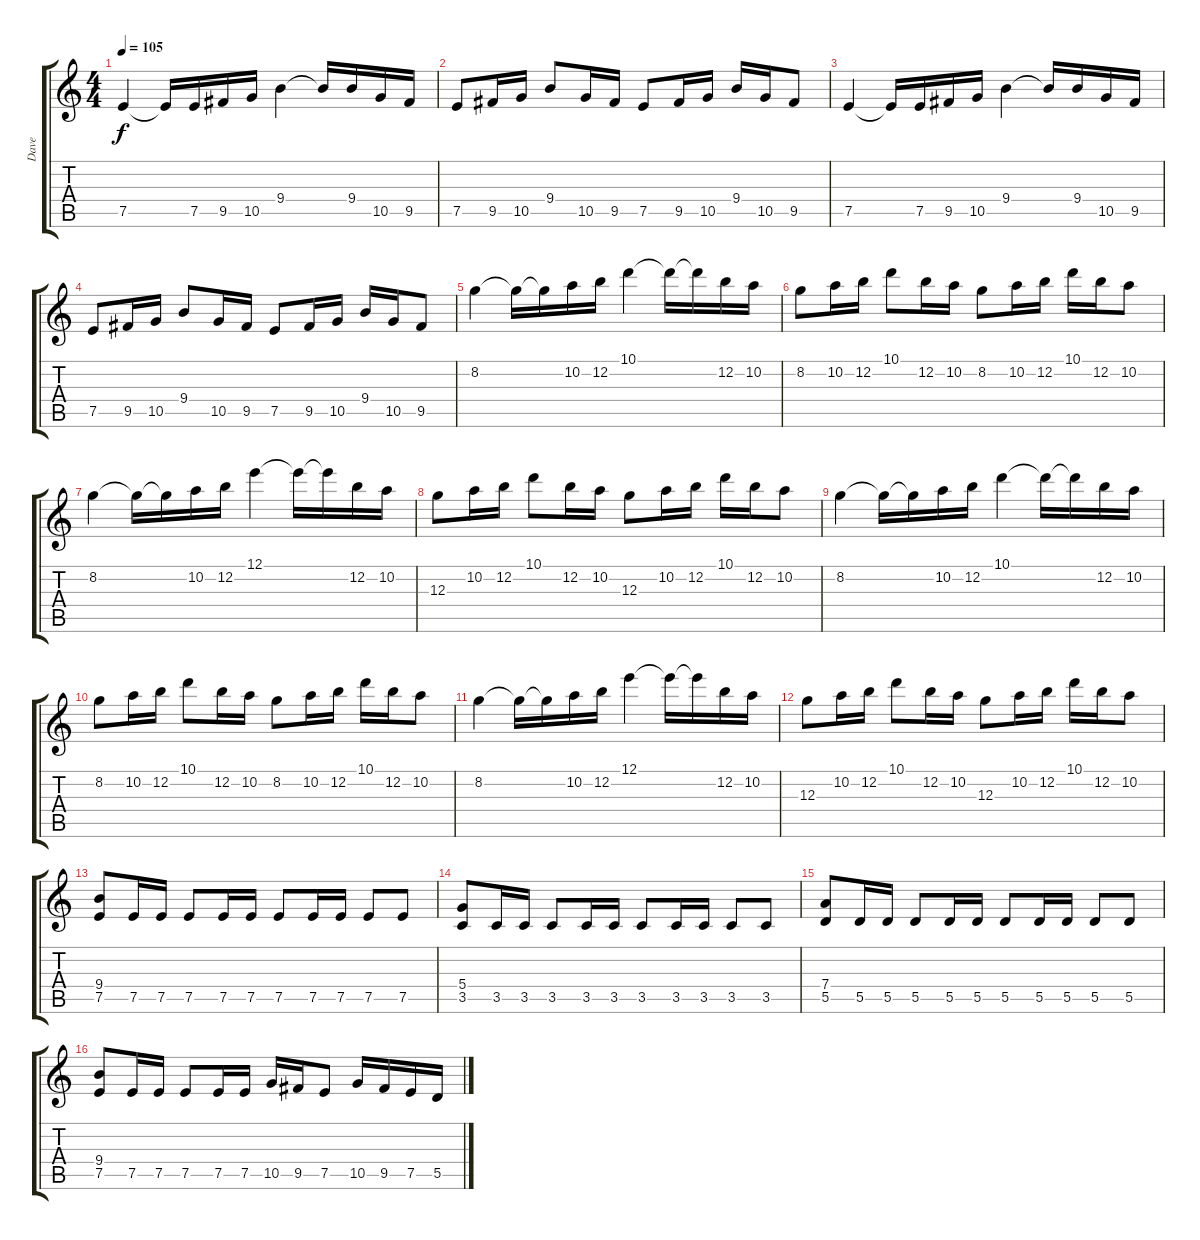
\track ("Dave" "Dave") {instrument distortionguitar}
\staff {score tabs}
\tuning (E4 B3 G3 D3 A2 E2) {hide}
\ts (4 4)
\tempo 105
\clef g2
\ks c
7.5.4{dy f} 7.5{t}.16 7.5.16 9.5.16 10.5.16 9.4.4 9.4{t}.16 9.4.16 10.5.16 9.5.16 |
7.5.8 9.5.16 10.5.16 9.4.8 10.5.16 9.5.16 7.5.8 9.5.16 10.5.16 9.4.16 10.5.16 9.5.8 |
7.5.4 7.5{t}.16 7.5.16 9.5.16 10.5.16 9.4.4 9.4{t}.16 9.4.16 10.5.16 9.5.16 |
7.5.8 9.5.16 10.5.16 9.4.8 10.5.16 9.5.16 7.5.8 9.5.16 10.5.16 9.4.16 10.5.16 9.5.8 |
8.2.4 8.2{t}.16 8.2{t}.16 10.2.16 12.2.16 10.1.4 10.1{t}.16 10.1{t}.16 12.2.16 10.2.16 |
8.2.8 10.2.16 12.2.16 10.1.8 12.2.16 10.2.16 8.2.8 10.2.16 12.2.16 10.1.16 12.2.16 10.2.8 |
8.2.4 8.2{t}.16 8.2{t}.16 10.2.16 12.2.16 12.1.4 12.1{t}.16 12.1{t}.16 12.2.16 10.2.16 |
12.3.8 10.2.16 12.2.16 10.1.8 12.2.16 10.2.16 12.3.8 10.2.16 12.2.16 10.1.16 12.2.16 10.2.8 |
8.2.4 8.2{t}.16 8.2{t}.16 10.2.16 12.2.16 10.1.4 10.1{t}.16 10.1{t}.16 12.2.16 10.2.16 |
8.2.8 10.2.16 12.2.16 10.1.8 12.2.16 10.2.16 8.2.8 10.2.16 12.2.16 10.1.16 12.2.16 10.2.8 |
8.2.4 8.2{t}.16 8.2{t}.16 10.2.16 12.2.16 12.1.4 12.1{t}.16 12.1{t}.16 12.2.16 10.2.16 |
12.3.8 10.2.16 12.2.16 10.1.8 12.2.16 10.2.16 12.3.8 10.2.16 12.2.16 10.1.16 12.2.16 10.2.8 |
(9.4 7.5).8 7.5.16 7.5.16 7.5.8 7.5.16 7.5.16 7.5.8 7.5.16 7.5.16 7.5.8 7.5.8 |
(5.4 3.5).8 3.5.16 3.5.16 3.5.8 3.5.16 3.5.16 3.5.8 3.5.16 3.5.16 3.5.8 3.5.8 |
(7.4 5.5).8 5.5.16 5.5.16 5.5.8 5.5.16 5.5.16 5.5.8 5.5.16 5.5.16 5.5.8 5.5.8 |
(9.4 7.5).8 7.5.16 7.5.16 7.5.8 7.5.16 7.5.16 10.5.16 9.5.16 7.5.8 10.5.16 9.5.16 7.5.16 5.5.16
